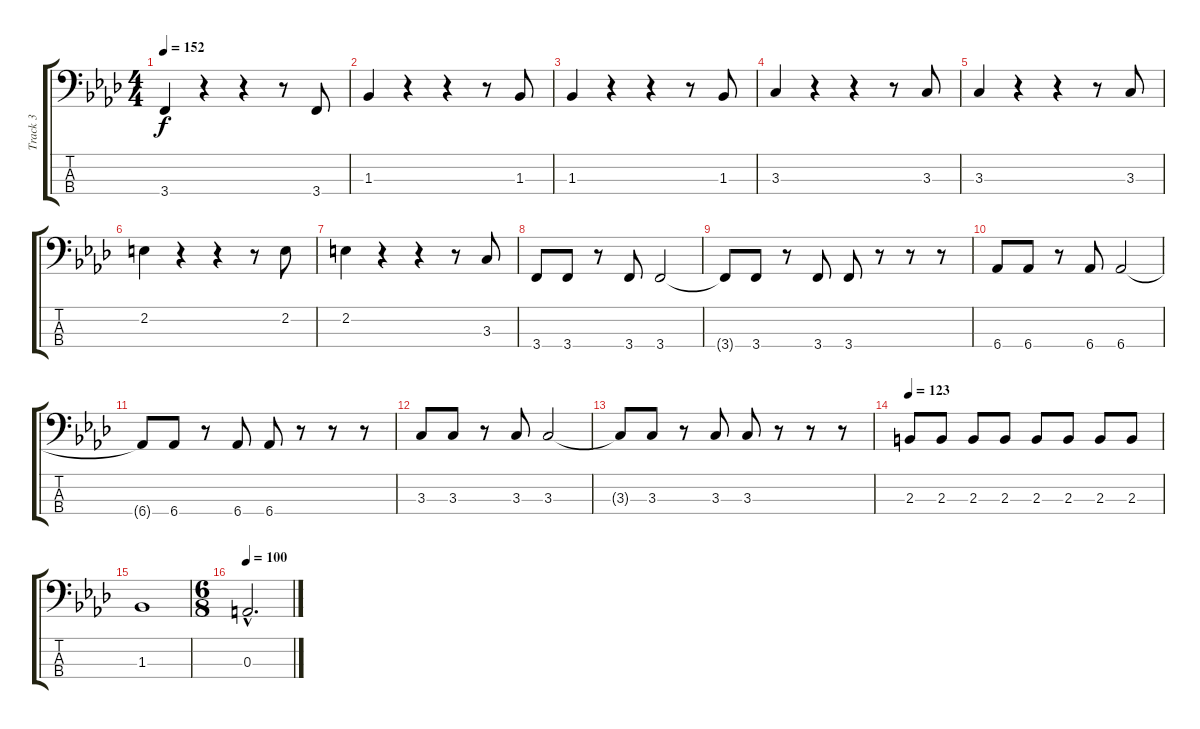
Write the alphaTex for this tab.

\track ("Track 3" "Track 3") {instrument electricbassfinger}
\staff {score tabs}
\tuning (G2 D2 A1 D1) {hide}
\ts (4 4)
\tempo 152
\clef f4
\ks fminor
3.4.4{dy f} r.4 r.4 r.8 3.4.8 |
1.3.4 r.4 r.4 r.8 1.3.8 |
1.3.4 r.4 r.4 r.8 1.3.8 |
3.3.4 r.4 r.4 r.8 3.3.8 |
3.3.4 r.4 r.4 r.8 3.3.8 |
2.2.4 r.4 r.4 r.8 2.2.8 |
2.2.4 r.4 r.4 r.8 3.3.8 |
3.4.8 3.4.8 r.8 3.4.8 3.4.2 |
3.4{t}.8 3.4.8 r.8 3.4.8 3.4.8 r.8 r.8 r.8 |
6.4.8 6.4.8 r.8 6.4.8 6.4.2 |
6.4{t}.8 6.4.8 r.8 6.4.8 6.4.8 r.8 r.8 r.8 |
3.3.8 3.3.8 r.8 3.3.8 3.3.2 |
3.3{t}.8 3.3.8 r.8 3.3.8 3.3.8 r.8 r.8 r.8 |
\tempo 123
2.3.8 2.3.8 2.3.8 2.3.8 2.3.8 2.3.8 2.3.8 2.3.8 |
1.3.1 |
\ts (6 8)
\tempo 100
0.3{hac}.2{d}
